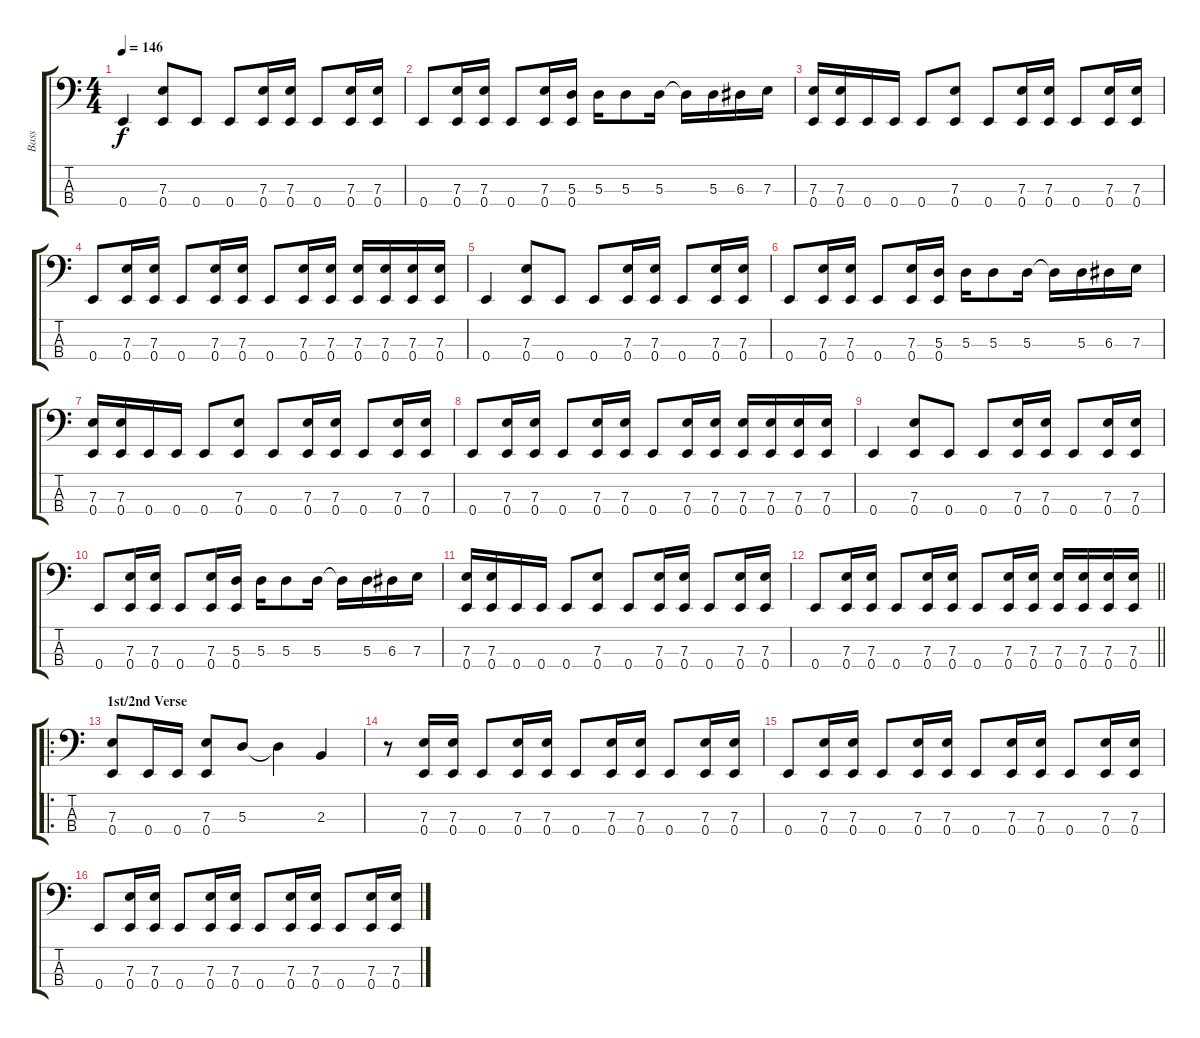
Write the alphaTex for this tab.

\track ("Bass" "Bass") {instrument electricbasspick}
\staff {score tabs}
\tuning (G2 D2 A1 E1) {hide}
\ts (4 4)
\tempo 146
\clef f4
\ks c
0.4.4{dy f} (7.3 0.4).8 0.4.8 0.4.8 (7.3 0.4).16 (7.3 0.4).16 0.4.8 (7.3 0.4).16 (7.3 0.4).16 |
0.4.8 (7.3 0.4).16 (7.3 0.4).16 0.4.8 (7.3 0.4).16 (5.3 0.4).16 5.3.16 5.3.8 5.3.16 5.3{t}.16 5.3.16 6.3.16 7.3.16 |
(7.3 0.4).16 (7.3 0.4).16 0.4.16 0.4.16 0.4.8 (7.3 0.4).8 0.4.8 (7.3 0.4).16 (7.3 0.4).16 0.4.8 (7.3 0.4).16 (7.3 0.4).16 |
0.4.8 (7.3 0.4).16 (7.3 0.4).16 0.4.8 (7.3 0.4).16 (7.3 0.4).16 0.4.8 (7.3 0.4).16 (7.3 0.4).16 (7.3 0.4).16 (7.3 0.4).16 (7.3 0.4).16 (7.3 0.4).16 |
0.4.4 (7.3 0.4).8 0.4.8 0.4.8 (7.3 0.4).16 (7.3 0.4).16 0.4.8 (7.3 0.4).16 (7.3 0.4).16 |
0.4.8 (7.3 0.4).16 (7.3 0.4).16 0.4.8 (7.3 0.4).16 (5.3 0.4).16 5.3.16 5.3.8 5.3.16 5.3{t}.16 5.3.16 6.3.16 7.3.16 |
(7.3 0.4).16 (7.3 0.4).16 0.4.16 0.4.16 0.4.8 (7.3 0.4).8 0.4.8 (7.3 0.4).16 (7.3 0.4).16 0.4.8 (7.3 0.4).16 (7.3 0.4).16 |
0.4.8 (7.3 0.4).16 (7.3 0.4).16 0.4.8 (7.3 0.4).16 (7.3 0.4).16 0.4.8 (7.3 0.4).16 (7.3 0.4).16 (7.3 0.4).16 (7.3 0.4).16 (7.3 0.4).16 (7.3 0.4).16 |
0.4.4 (7.3 0.4).8 0.4.8 0.4.8 (7.3 0.4).16 (7.3 0.4).16 0.4.8 (7.3 0.4).16 (7.3 0.4).16 |
0.4.8 (7.3 0.4).16 (7.3 0.4).16 0.4.8 (7.3 0.4).16 (5.3 0.4).16 5.3.16 5.3.8 5.3.16 5.3{t}.16 5.3.16 6.3.16 7.3.16 |
(7.3 0.4).16 (7.3 0.4).16 0.4.16 0.4.16 0.4.8 (7.3 0.4).8 0.4.8 (7.3 0.4).16 (7.3 0.4).16 0.4.8 (7.3 0.4).16 (7.3 0.4).16 |
\barLineRight lightlight
0.4.8 (7.3 0.4).16 (7.3 0.4).16 0.4.8 (7.3 0.4).16 (7.3 0.4).16 0.4.8 (7.3 0.4).16 (7.3 0.4).16 (7.3 0.4).16 (7.3 0.4).16 (7.3 0.4).16 (7.3 0.4).16 |
\ro
\section ("" "1st/2nd Verse")
(7.3 0.4).8 0.4.16 0.4.16 (7.3 0.4).8 5.3.8 5.3{t}.4 2.3.4 |
r.8 (7.3 0.4).16 (7.3 0.4).16 0.4.8 (7.3 0.4).16 (7.3 0.4).16 0.4.8 (7.3 0.4).16 (7.3 0.4).16 0.4.8 (7.3 0.4).16 (7.3 0.4).16 |
0.4.8 (7.3 0.4).16 (7.3 0.4).16 0.4.8 (7.3 0.4).16 (7.3 0.4).16 0.4.8 (7.3 0.4).16 (7.3 0.4).16 0.4.8 (7.3 0.4).16 (7.3 0.4).16 |
0.4.8 (7.3 0.4).16 (7.3 0.4).16 0.4.8 (7.3 0.4).16 (7.3 0.4).16 0.4.8 (7.3 0.4).16 (7.3 0.4).16 0.4.8 (7.3 0.4).16 (7.3 0.4).16
